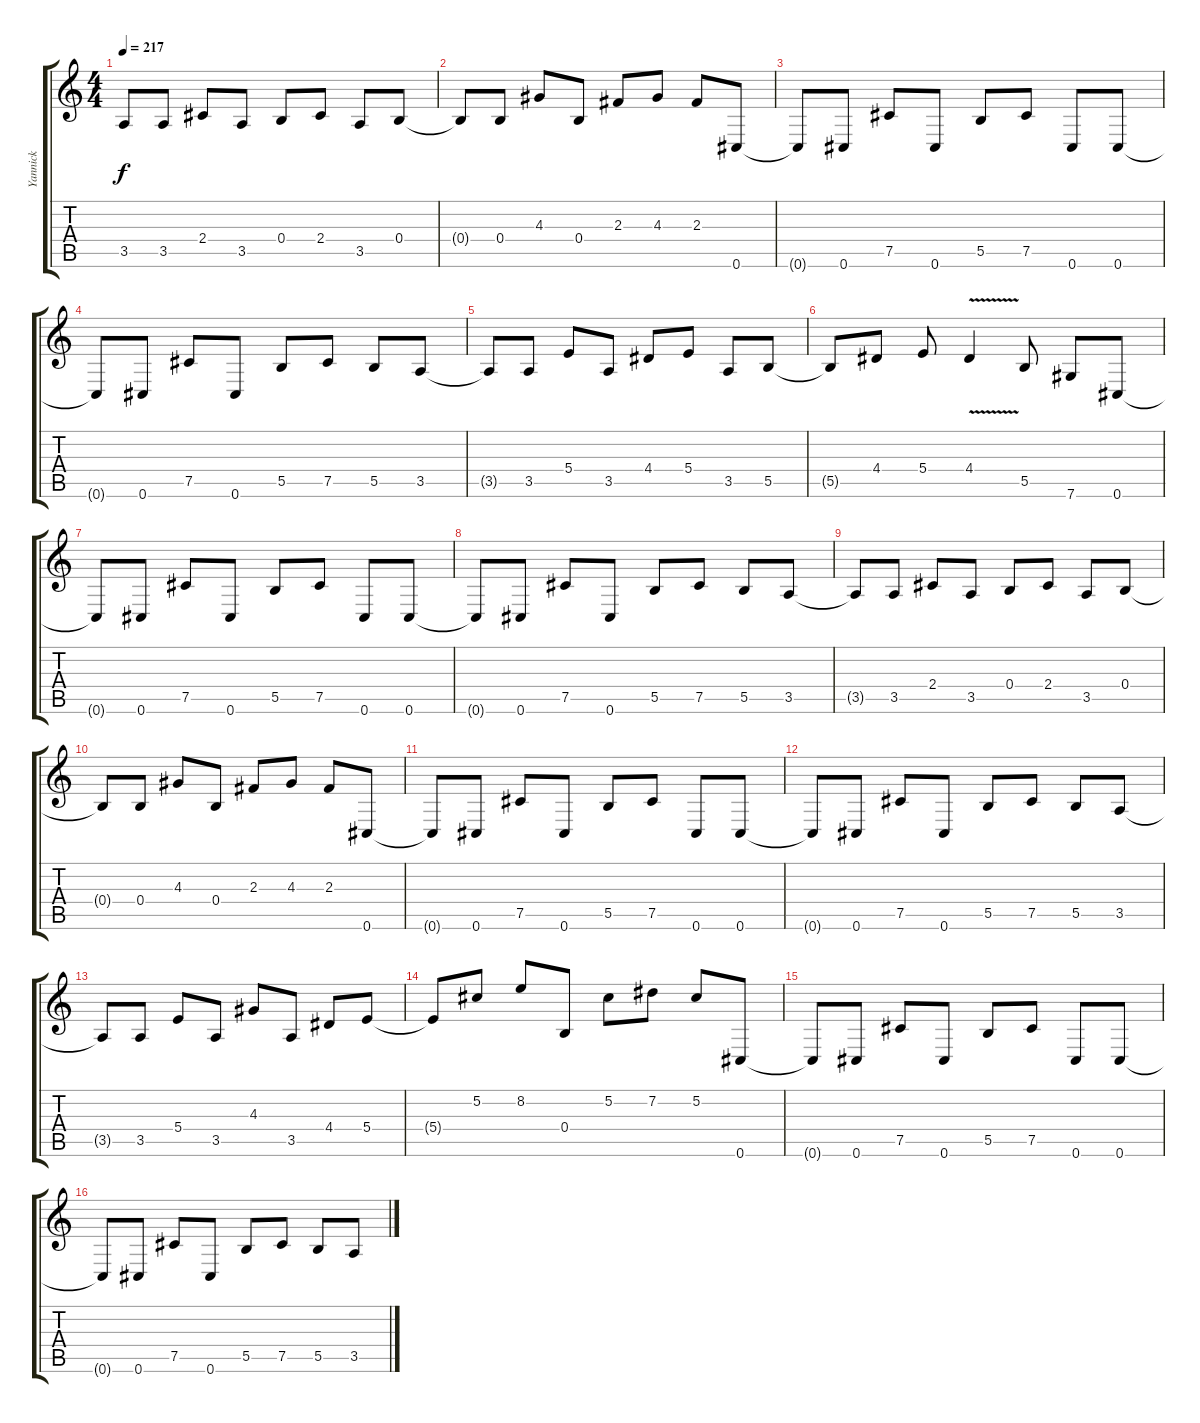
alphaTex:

\track ("Yannick" "Yannick") {instrument distortionguitar}
\staff {score tabs}
\tuning (Db4 Ab3 E3 B2 Gb2 Db2) {hide}
\ts (4 4)
\tempo 217
\clef g2
\ks c
3.5{t}.8{dy f} 3.5.8 2.4.8 3.5.8 0.4.8 2.4.8 3.5.8 0.4.8 |
0.4{t}.8 0.4.8 4.3.8 0.4.8 2.3.8 4.3.8 2.3.8 0.6.8 |
0.6{t}.8 0.6.8 7.5.8 0.6.8 5.5.8 7.5.8 0.6.8 0.6.8 |
0.6{t}.8 0.6.8 7.5.8 0.6.8 5.5.8 7.5.8 5.5.8 3.5.8 |
3.5{t}.8 3.5.8 5.4.8 3.5.8 4.4.8 5.4.8 3.5.8 5.5.8 |
5.5{t}.8 4.4.8 5.4.8 4.4{v}.4 5.5.8 7.6.8 0.6.8 |
0.6{t}.8 0.6.8 7.5.8 0.6.8 5.5.8 7.5.8 0.6.8 0.6.8 |
0.6{t}.8 0.6.8 7.5.8 0.6.8 5.5.8 7.5.8 5.5.8 3.5.8 |
3.5{t}.8 3.5.8 2.4.8 3.5.8 0.4.8 2.4.8 3.5.8 0.4.8 |
0.4{t}.8 0.4.8 4.3.8 0.4.8 2.3.8 4.3.8 2.3.8 0.6.8 |
0.6{t}.8 0.6.8 7.5.8 0.6.8 5.5.8 7.5.8 0.6.8 0.6.8 |
0.6{t}.8 0.6.8 7.5.8 0.6.8 5.5.8 7.5.8 5.5.8 3.5.8 |
3.5{t}.8 3.5.8 5.4.8 3.5.8 4.3.8 3.5.8 4.4.8 5.4.8 |
5.4{t}.8 5.2.8 8.2.8 0.4.8 5.2.8 7.2.8 5.2.8 0.6.8 |
0.6{t}.8 0.6.8 7.5.8 0.6.8 5.5.8 7.5.8 0.6.8 0.6.8 |
0.6{t}.8 0.6.8 7.5.8 0.6.8 5.5.8 7.5.8 5.5.8 3.5.8
